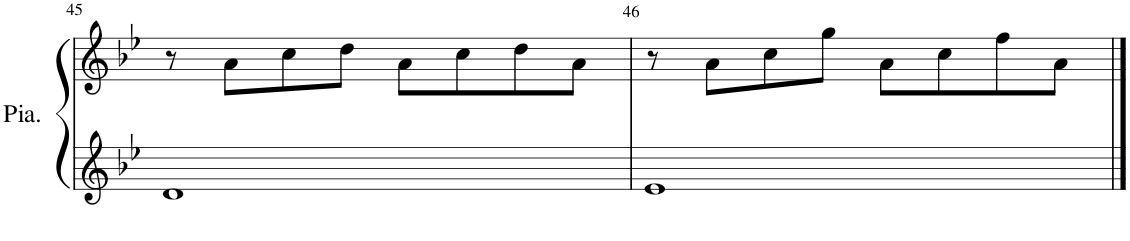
**kern	**kern
*part1	*part1
*staff2	*staff1
*I"Piano	*
*I'Pia.	*
!!LO:PB:g=z
*clefF4	*clefG2
*k[b-e-]	*k[b-e-]
*M4/4	*M4/4
*met(c)	*met(c)
=45	=45
1d	8r
.	8a\L
.	8cc\
.	8dd\J
.	8a\L
.	8cc\
.	8dd\
.	8a\J
=46	=46
1e-	8r
.	8a\L
.	8cc\
.	8gg\J
.	8a\L
.	8cc\
.	8ff\
.	8a\J
==	==
*-	*-
